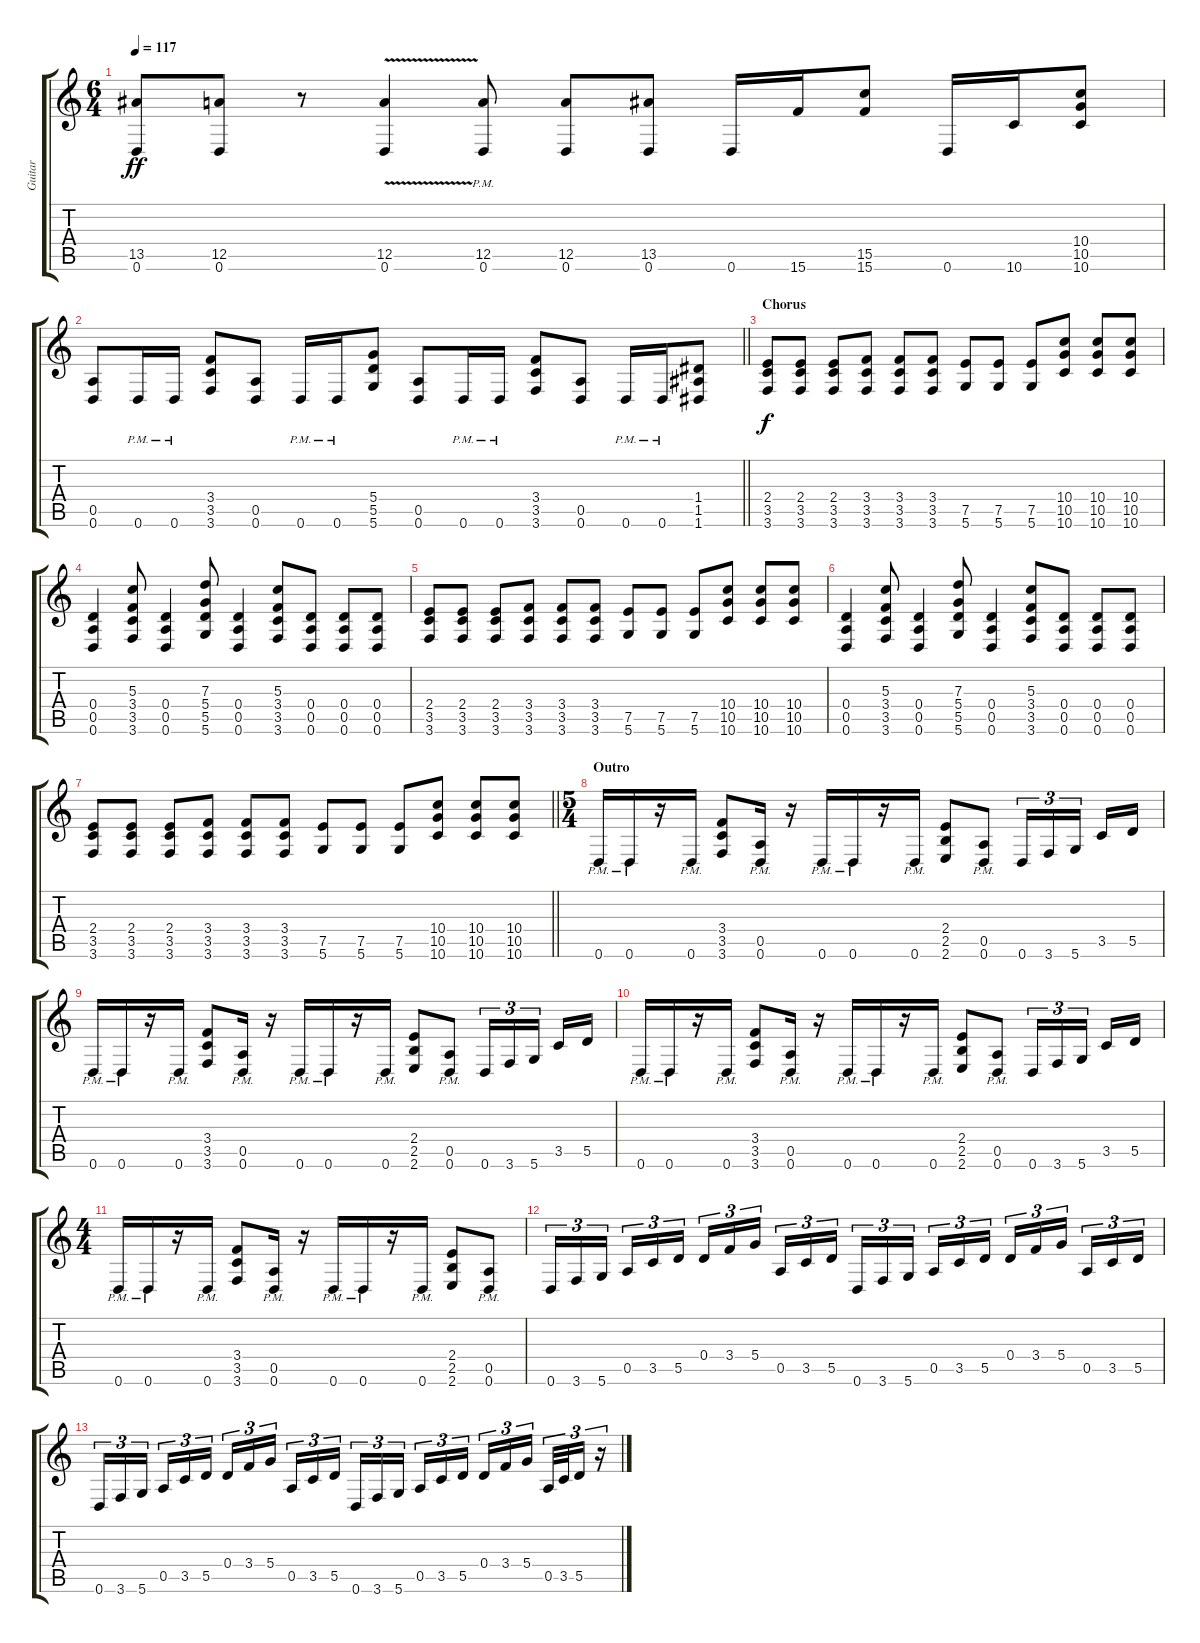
\track ("Guitar" "Guitar") {instrument distortionguitar}
\staff {score tabs}
\tuning (E4 B3 G3 D3 A2 D2) {hide}
\ts (6 4)
\tempo 117
\clef g2
\ks c
(13.5 0.6).8{dy ff} (12.5 0.6).8 r.8 (12.5{v} 0.6).4 (12.5{pm} 0.6{pm}).8 (12.5 0.6).8 (13.5 0.6).8 0.6.16 15.6.16 (15.5 15.6).8 0.6.16 10.6.16 (10.4 10.5 10.6).8 |
\barLineRight lightlight
(0.5 0.6).8 0.6{pm}.16 0.6{pm}.16 (3.4 3.5 3.6).8 (0.5 0.6).8 0.6{pm}.16 0.6{pm}.16 (5.4 5.5 5.6).8 (0.5 0.6).8 0.6{pm}.16 0.6{pm}.16 (3.4 3.5 3.6).8 (0.5 0.6).8 0.6{pm}.16 0.6{pm}.16 (1.4 1.5 1.6).8 |
\section ("" "Chorus")
(2.4 3.5 3.6).8{dy f} (2.4 3.5 3.6).8 (2.4 3.5 3.6).8 (3.4 3.5 3.6).8 (3.4 3.5 3.6).8 (3.4 3.5 3.6).8 (7.5 5.6).8 (7.5 5.6).8 (7.5 5.6).8 (10.4 10.5 10.6).8 (10.4 10.5 10.6).8 (10.4 10.5 10.6).8 |
(0.4 0.5 0.6).4 (5.3 3.4 3.5 3.6).8 (0.4 0.5 0.6).4 (7.3 5.4 5.5 5.6).8 (0.4 0.5 0.6).4 (5.3 3.4 3.5 3.6).8 (0.4 0.5 0.6).8 (0.4 0.5 0.6).8 (0.4 0.5 0.6).8 |
(2.4 3.5 3.6).8 (2.4 3.5 3.6).8 (2.4 3.5 3.6).8 (3.4 3.5 3.6).8 (3.4 3.5 3.6).8 (3.4 3.5 3.6).8 (7.5 5.6).8 (7.5 5.6).8 (7.5 5.6).8 (10.4 10.5 10.6).8 (10.4 10.5 10.6).8 (10.4 10.5 10.6).8 |
(0.4 0.5 0.6).4 (5.3 3.4 3.5 3.6).8 (0.4 0.5 0.6).4 (7.3 5.4 5.5 5.6).8 (0.4 0.5 0.6).4 (5.3 3.4 3.5 3.6).8 (0.4 0.5 0.6).8 (0.4 0.5 0.6).8 (0.4 0.5 0.6).8 |
\barLineRight lightlight
(2.4 3.5 3.6).8 (2.4 3.5 3.6).8 (2.4 3.5 3.6).8 (3.4 3.5 3.6).8 (3.4 3.5 3.6).8 (3.4 3.5 3.6).8 (7.5 5.6).8 (7.5 5.6).8 (7.5 5.6).8 (10.4 10.5 10.6).8 (10.4 10.5 10.6).8 (10.4 10.5 10.6).8 |
\ts (5 4)
\section ("" "Outro")
0.6{pm}.16 0.6{pm}.16 r.16 0.6{pm}.16 (3.4 3.5 3.6).8 (0.5{pm} 0.6{pm}).16 r.16 0.6{pm}.16 0.6{pm}.16 r.16 0.6{pm}.16 (2.4 2.5 2.6).8 (0.5{pm} 0.6{pm}).8 0.6.16{tu (3 2)} 3.6.16{tu (3 2)} 5.6.16{tu (3 2) beam splitsecondary} 3.5.16 5.5.16 |
0.6{pm}.16 0.6{pm}.16 r.16 0.6{pm}.16 (3.4 3.5 3.6).8 (0.5{pm} 0.6{pm}).16 r.16 0.6{pm}.16 0.6{pm}.16 r.16 0.6{pm}.16 (2.4 2.5 2.6).8 (0.5{pm} 0.6{pm}).8 0.6.16{tu (3 2)} 3.6.16{tu (3 2)} 5.6.16{tu (3 2) beam splitsecondary} 3.5.16 5.5.16 |
0.6{pm}.16 0.6{pm}.16 r.16 0.6{pm}.16 (3.4 3.5 3.6).8 (0.5{pm} 0.6{pm}).16 r.16 0.6{pm}.16 0.6{pm}.16 r.16 0.6{pm}.16 (2.4 2.5 2.6).8 (0.5{pm} 0.6{pm}).8 0.6.16{tu (3 2)} 3.6.16{tu (3 2)} 5.6.16{tu (3 2) beam splitsecondary} 3.5.16 5.5.16 |
\ts (4 4)
0.6{pm}.16 0.6{pm}.16 r.16 0.6{pm}.16 (3.4 3.5 3.6).8 (0.5{pm} 0.6{pm}).16 r.16 0.6{pm}.16 0.6{pm}.16 r.16 0.6{pm}.16 (2.4 2.5 2.6).8 (0.5{pm} 0.6{pm}).8 |
0.6.16{tu (3 2)} 3.6.16{tu (3 2)} 5.6.16{tu (3 2) beam splitsecondary} 0.5.16{tu (3 2)} 3.5.16{tu (3 2)} 5.5.16{tu (3 2)} 0.4.16{tu (3 2)} 3.4.16{tu (3 2)} 5.4.16{tu (3 2) beam splitsecondary} 0.5.16{tu (3 2)} 3.5.16{tu (3 2)} 5.5.16{tu (3 2)} 0.6.16{tu (3 2)} 3.6.16{tu (3 2)} 5.6.16{tu (3 2) beam splitsecondary} 0.5.16{tu (3 2)} 3.5.16{tu (3 2)} 5.5.16{tu (3 2)} 0.4.16{tu (3 2)} 3.4.16{tu (3 2)} 5.4.16{tu (3 2) beam splitsecondary} 0.5.16{tu (3 2)} 3.5.16{tu (3 2)} 5.5.16{tu (3 2)} |
0.6.16{tu (3 2)} 3.6.16{tu (3 2)} 5.6.16{tu (3 2) beam splitsecondary} 0.5.16{tu (3 2)} 3.5.16{tu (3 2)} 5.5.16{tu (3 2)} 0.4.16{tu (3 2)} 3.4.16{tu (3 2)} 5.4.16{tu (3 2) beam splitsecondary} 0.5.16{tu (3 2)} 3.5.16{tu (3 2)} 5.5.16{tu (3 2)} 0.6.16{tu (3 2)} 3.6.16{tu (3 2)} 5.6.16{tu (3 2) beam splitsecondary} 0.5.16{tu (3 2)} 3.5.16{tu (3 2)} 5.5.16{tu (3 2)} 0.4.16{tu (3 2)} 3.4.16{tu (3 2)} 5.4.16{tu (3 2) beam splitsecondary} 0.5.32{tu (3 2)} 3.5.32{tu (3 2)} 5.5.16{tu (3 2)} r.16{tu (3 2)}
